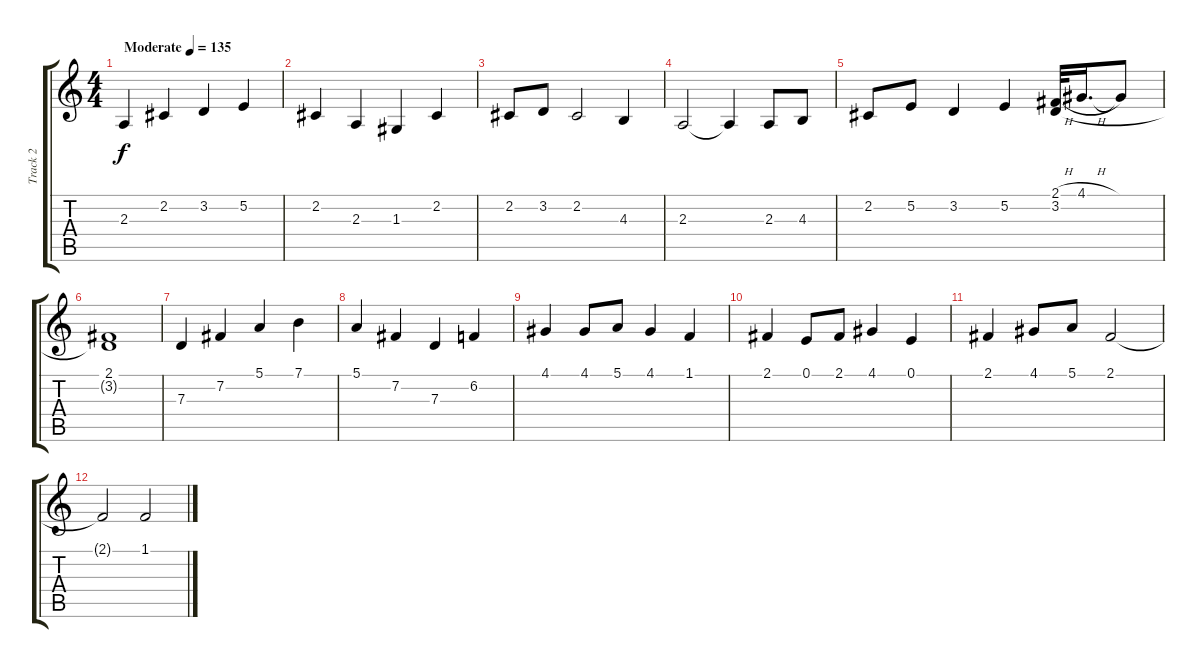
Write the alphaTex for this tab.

\track ("Track 2" "Track 2") {instrument acousticgrandpiano}
\staff {score tabs}
\tuning (E4 B3 G3 D3 A2 E2) {hide}
\ts (4 4)
\tempo (135 "Moderate")
\clef g2
\ks c
2.3.4{dy f instrument acousticgrandpiano} 2.2.4 3.2.4 5.2.4 |
2.2.4 2.3.4 1.3.4 2.2.4 |
2.2.8 3.2.8 2.2.2 4.3.4 |
2.3.2 2.3{t}.4 2.3.8 4.3.8 |
2.2.8 5.2.8 3.2.4 5.2.4 (2.1{h} 3.2).32 4.1{h}.16{d} 4.1{t}.8 |
(2.1 3.2{t}).1 |
7.3.4 7.2.4 5.1.4 7.1.4 |
5.1.4 7.2.4 7.3.4 6.2.4 |
4.1.4 4.1.8 5.1.8 4.1.4 1.1.4 |
2.1.4 0.1.8 2.1.8 4.1.4 0.1.4 |
2.1.4 4.1.8 5.1.8 2.1.2 |
2.1{t}.2 1.1.2
